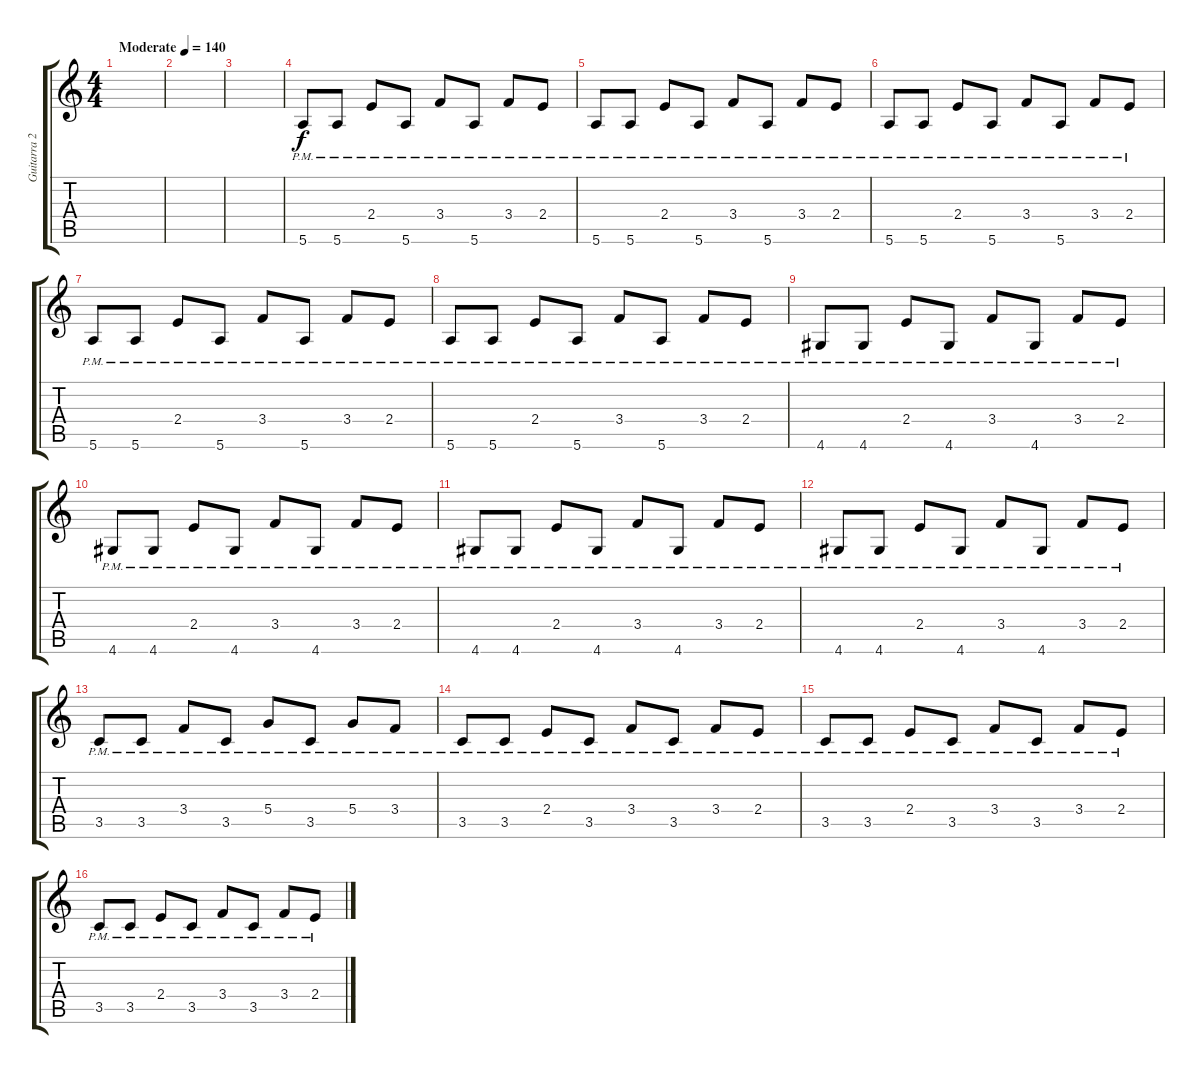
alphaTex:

\track ("Guitarra 2 Electrica" "Guitarra 2") {instrument electricguitarclean}
\staff {score tabs}
\tuning (E4 B3 G3 D3 A2 E2) {hide}
\ts (4 4)
\tempo (140 "Moderate")
\clef g2
\ks c
|
|
|
5.6{pm}.8 5.6{pm}.8 2.4{pm}.8 5.6{pm}.8 3.4{pm}.8 5.6{pm}.8 3.4{pm}.8 2.4{pm}.8 |
5.6{pm}.8 5.6{pm}.8 2.4{pm}.8 5.6{pm}.8 3.4{pm}.8 5.6{pm}.8 3.4{pm}.8 2.4{pm}.8 |
5.6{pm}.8 5.6{pm}.8 2.4{pm}.8 5.6{pm}.8 3.4{pm}.8 5.6{pm}.8 3.4{pm}.8 2.4{pm}.8 |
5.6{pm}.8 5.6{pm}.8 2.4{pm}.8 5.6{pm}.8 3.4{pm}.8 5.6{pm}.8 3.4{pm}.8 2.4{pm}.8 |
5.6{pm}.8 5.6{pm}.8 2.4{pm}.8 5.6{pm}.8 3.4{pm}.8 5.6{pm}.8 3.4{pm}.8 2.4{pm}.8 |
4.6{pm}.8 4.6{pm}.8 2.4{pm}.8 4.6{pm}.8 3.4{pm}.8 4.6{pm}.8 3.4{pm}.8 2.4{pm}.8 |
4.6{pm}.8 4.6{pm}.8 2.4{pm}.8 4.6{pm}.8 3.4{pm}.8 4.6{pm}.8 3.4{pm}.8 2.4{pm}.8 |
4.6{pm}.8 4.6{pm}.8 2.4{pm}.8 4.6{pm}.8 3.4{pm}.8 4.6{pm}.8 3.4{pm}.8 2.4{pm}.8 |
4.6{pm}.8 4.6{pm}.8 2.4{pm}.8 4.6{pm}.8 3.4{pm}.8 4.6{pm}.8 3.4{pm}.8 2.4{pm}.8 |
3.5{pm}.8 3.5{pm}.8 3.4{pm}.8 3.5{pm}.8 5.4{pm}.8 3.5{pm}.8 5.4{pm}.8 3.4{pm}.8 |
3.5{pm}.8 3.5{pm}.8 2.4{pm}.8 3.5{pm}.8 3.4{pm}.8 3.5{pm}.8 3.4{pm}.8 2.4{pm}.8 |
3.5{pm}.8 3.5{pm}.8 2.4{pm}.8 3.5{pm}.8 3.4{pm}.8 3.5{pm}.8 3.4{pm}.8 2.4{pm}.8 |
3.5{pm}.8 3.5{pm}.8 2.4{pm}.8 3.5{pm}.8 3.4{pm}.8 3.5{pm}.8 3.4{pm}.8 2.4{pm}.8
